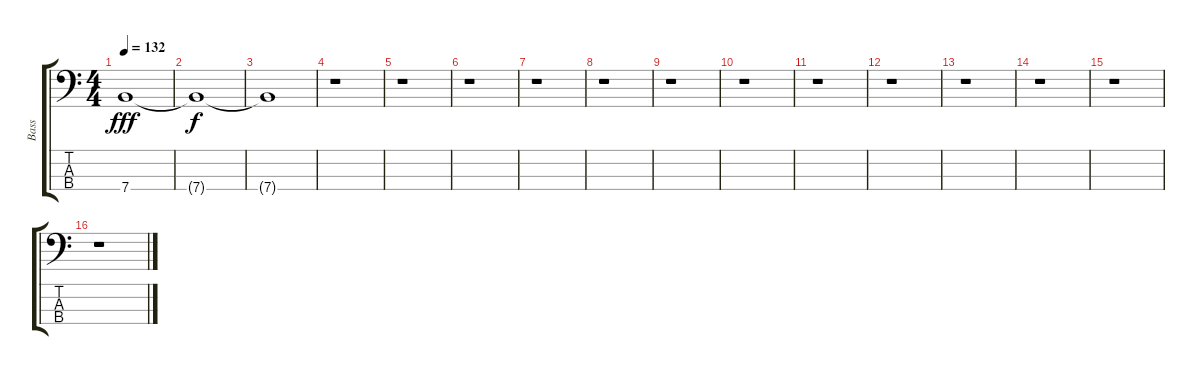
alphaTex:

\track ("Bass" "Bass") {instrument electricbassfinger}
\staff {score tabs}
\tuning (G2 D2 A1 E1) {hide}
\ts (4 4)
\tempo 132
\clef f4
\ks c
7.4.1{dy fff} |
7.4{t}.1{dy f} |
7.4{t}.1 |
r.1 |
r.1 |
r.1 |
r.1 |
r.1 |
r.1 |
r.1 |
r.1 |
r.1 |
r.1 |
r.1 |
r.1 |
r.1
